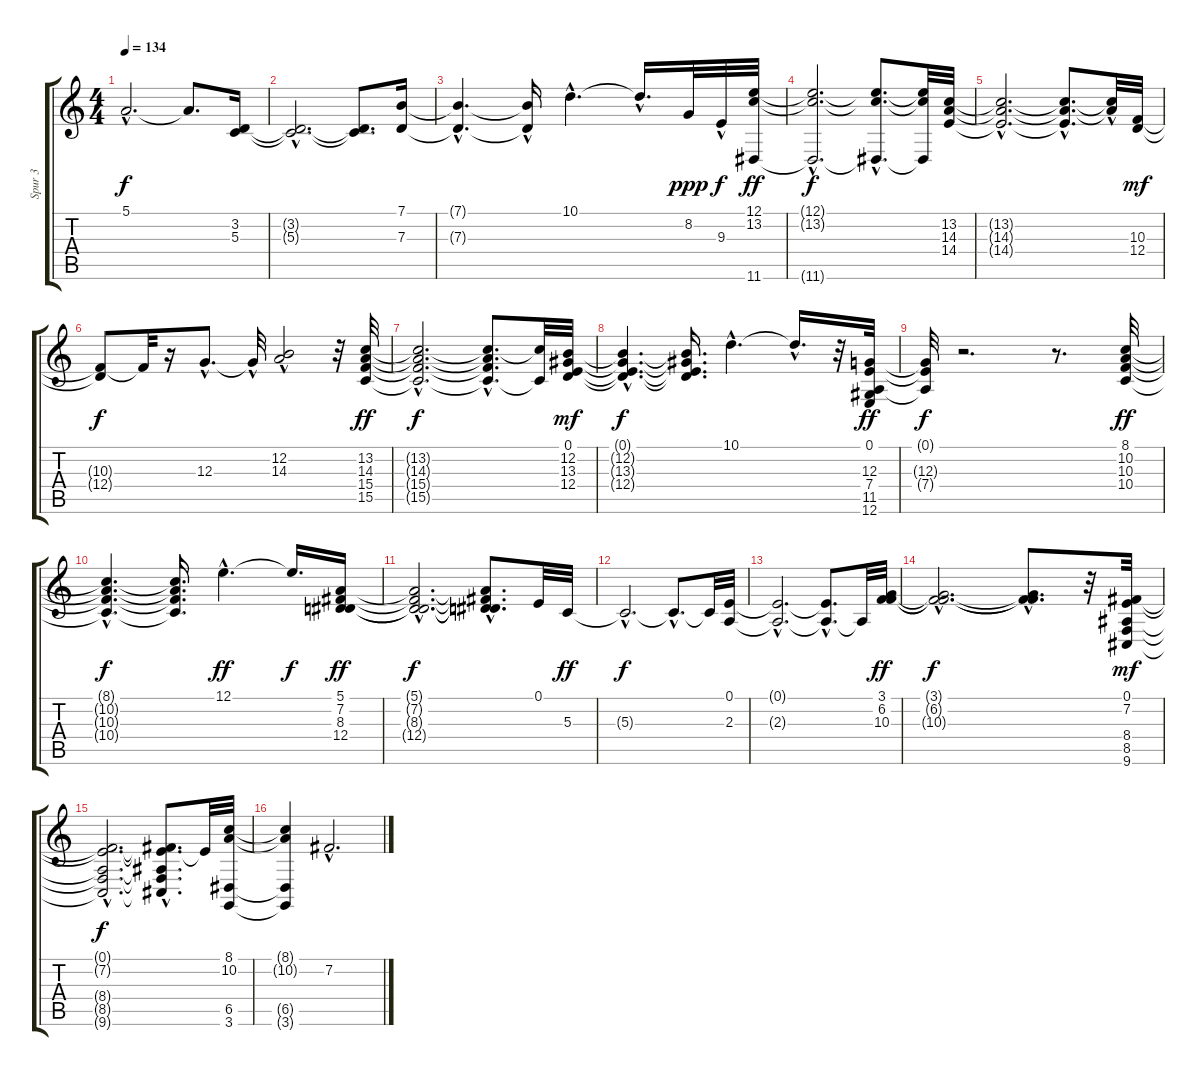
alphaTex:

\track ("Spur 3" "Spur 3") {instrument stringensemble1}
\staff {score tabs}
\tuning (E4 B3 G3 D3 A2 E2) {hide}
\ts (4 4)
\tempo 134
\clef g2
\ks c
5.1{hac t}.2{d dy f} 5.1{t}.8{d} (3.2 5.3).16 |
(3.2{hac t} 5.3{hac t}).2{d} (3.2{t} 5.3{t}).8{d} (7.1 7.3).16 |
(7.1{hac t} 7.3{hac t}).4{d} (7.1{t} 7.3{hac t}).16 10.1{hac}.4{d} 10.1{hac t}.16{d} 8.2.32{dy ppp} 9.3{hac}.32{dy f} (12.1 13.2 11.6).32{dy ff} |
(12.1{hac t} 13.2{hac t} 11.6{hac t}).2{d dy f} (12.1{hac t} 13.2{hac t} 11.6{hac t}).8{d} (12.1{t} 13.2{t} 11.6{t}).32 (13.2 14.3 14.4).32 |
(13.2{hac t} 14.3{hac t} 14.4{hac t}).2{d} (13.2{hac t} 14.3{hac t} 14.4{t}).8{d} (13.2{t} 14.3{hac t}).32 (10.3 12.4).32{dy mf} |
(10.3{t} 12.4{t}).8{dy f} 10.3{t}.32 r.16 12.3{hac}.8{d} 12.3{hac t}.32 (12.2{hac} 14.3).2 r.32 (13.2 14.3 15.4 15.5).32{dy ff} |
(13.2{hac t} 14.3{hac t} 15.4{hac t} 15.5{hac t}).2{d dy f} (13.2{hac t} 14.3{t} 15.4{t} 15.5{hac t}).8{d} (13.2{t} 15.5{t}).32 (0.1 12.2 13.3 12.4).32{dy mf} |
(0.1{hac t} 12.2{hac t} 13.3{hac t} 12.4{hac t}).4{d dy f} (0.1{t} 12.2{t} 13.3{t} 12.4{t}).16{d} 10.1{hac}.4{d} 10.1{hac t}.16{d} r.32 (0.1 12.3 7.4 11.5 12.6).32{dy ff} |
(0.1{t} 12.3{t} 7.4{t}).32{dy f} r.2{d} r.8{d} (8.1 10.2 10.3 10.4).32{dy ff} |
(8.1{hac t} 10.2{hac t} 10.3{hac t} 10.4{hac t}).4{d dy f} (8.1{t} 10.2{t} 10.3{t} 10.4{t}).16{d} 12.1{hac}.4{d dy ff} 12.1{t}.16{d dy f} (5.1 7.2 8.3 12.4).16{dy ff} |
(5.1{hac t} 7.2{hac t} 8.3{hac t} 12.4{hac t}).2{d dy f} (5.1{hac t} 7.2{hac t} 8.3{t} 12.4{t}).8{d} 0.1.32 5.3.32{dy ff} |
5.3{hac t}.2{d dy f} 5.3{hac t}.8{d} 5.3{t}.32 (0.1 2.3).32 |
(0.1{hac t} 2.3{hac t}).2{d} (0.1{hac t} 2.3{hac t}).8{d} 2.3{t}.32 (3.1 6.2 10.3).32{dy ff} |
(3.1{hac t} 6.2{hac t} 10.3{hac t}).2{d dy f} (3.1{hac t} 6.2{t} 10.3{hac t}).8{d} r.32 (0.1 7.2 8.4 8.5 9.6).32{dy mf} |
(0.1{hac t} 7.2{hac t} 8.4{hac t} 8.5{hac t} 9.6{hac t}).2{d dy f} (0.1{hac t} 7.2{hac t} 8.4{hac t} 8.5{hac t} 9.6{t}).8{d} 0.1{t}.32 (8.1 10.2 6.5 3.6).32 |
(8.1{t} 10.2{t} 6.5{t} 3.6{t}).4 7.2{hac}.2{d}
